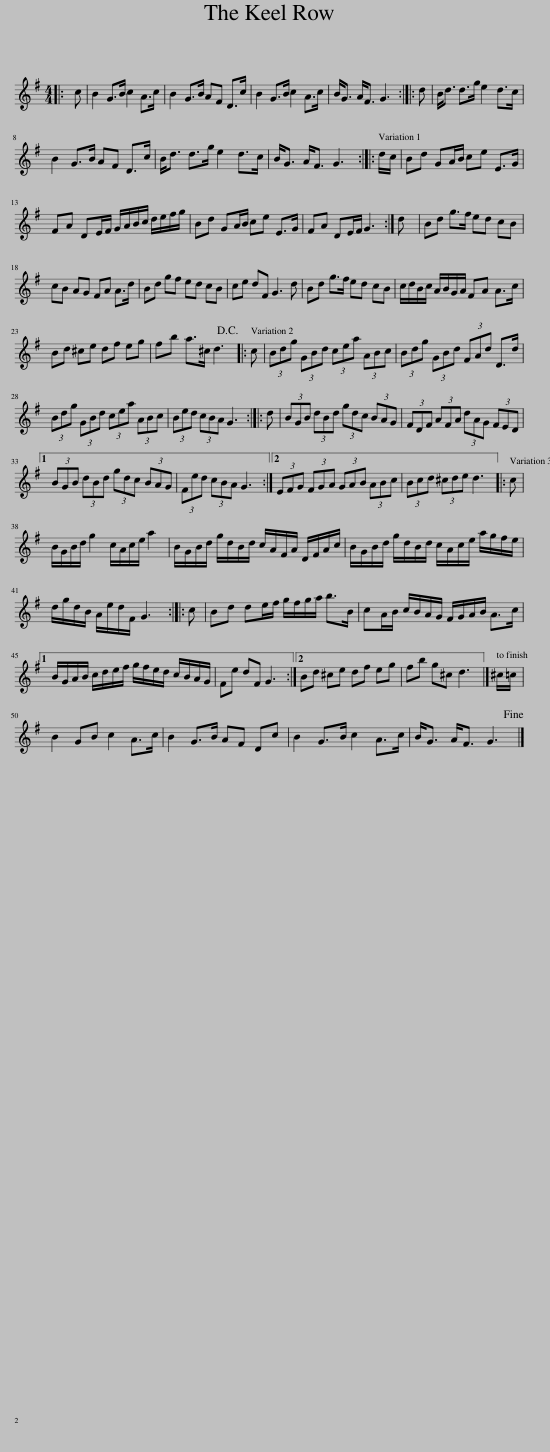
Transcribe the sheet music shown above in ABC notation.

X:1
L:1/8
M:4/4
I:linebreak $
K:G
V:1 treble
V:1
|: c | B2 G>B c2 A>c | B2 G>B AF D>c | B2 G>B c2 A>c | B<G A<F G3 :: %5
 d | B<d d>g e2 d>c |$ B2 G>B AF D>c | B<d d>g e2 d>c | B<G A<F G3 :: %10
 d/c/ | Bd GA/B/ ce E>G |$ FA DE/F/ G/A/B/c/ d/e/f/g/ | Bd GA/B/ ce E>G | FA DE/F/ G3 :| %15
 d | Bd g>f ed cB |$ cB AG FA A>d | Bd gf ed cB | ce dF G3 d | %20
 Bd g>f ed cB | c/d/B/c/ A/B/G/A/ FA A>c |$ Bd ^ce df eg | fb a>^c d3!D.C.! |: c | %25
 (3Bdg (3GBd (3cea (3ABc | (3Bdg (3GBd (3FAd D>d |$ (3Bdg (3GBd (3cea (3ABc | (3Bed (3cBA G3 :: d | %30
 (3BGB (3dBd (3gdc (3BAG | (3FDF (3AFA (3dAG (3FED |1$ (3BGB (3dBd (3gdc (3BAG | (3Fed (3cBA G3 :|2 (3EFG (3FGA (3GAB (3ABc | %35
 (3Bcd (3^cde d3 |: c |$ B/G/B/d/ g2 c/A/c/e/ a2 | B/G/B/d/ g/d/B/d/ c/A/F/A/ D/F/A/c/ | B/G/B/d/ g/d/B/d/ c/A/c/e/ a/g/f/e/ |$ %40
 d/g/d/B/ A/e/d/F/ G3 :: c | Bd de/f/ g/f/g/a/ b>B | cA/B/ c/B/A/G/ F/G/A/B/ A>c |1$ B/G/A/B/ c/d/e/f/ g/f/e/d/ c/B/A/G/ | %45
 Fe dF G3 :|2 Bd ^ce df eg | fb g^c d3 |] ^c/=c/ |$ B2 GB c2 A>c | %50
 B2 G>B AF Dc | B2 G>B c2 A>c | B<G A<F G3!fine! |] %53
